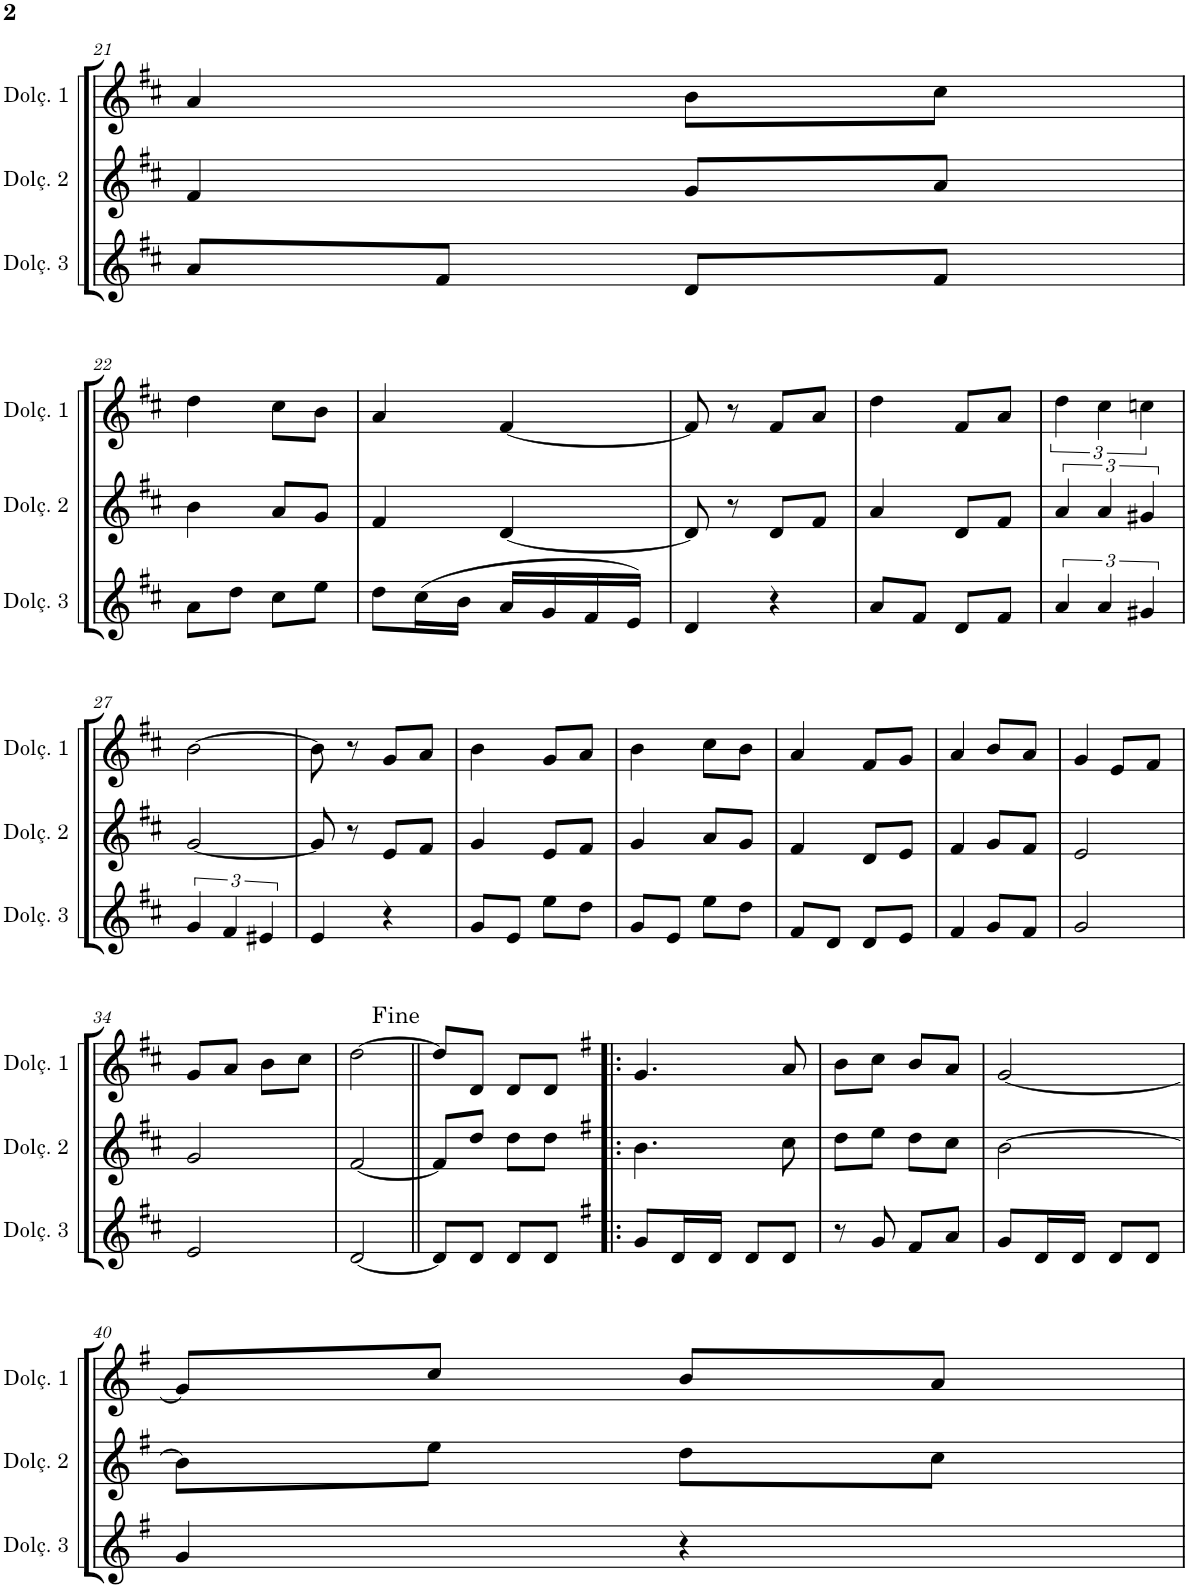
**kern	**kern	**kern
*part3	*part2	*part1
*staff3	*staff2	*staff1
*I"Dolçaina 3	*I"Dolçaina 2	*I"Dolçaina 1
*I'Dolç. 3	*I'Dolç. 2	*I'Dolç. 1
!!LO:PB:g=z
*clefG2	*clefG2	*clefG2
*Trd1c2	*Trd1c2	*Trd1c2
*k[f#c#]	*k[f#c#]	*k[f#c#]
*M2/4	*M2/4	*M2/4
=21	=21	=21
8a/L	4f#/	4a/
8f#/J	.	.
8d/L	8g/L	8b\L
8f#/J	8a/J	8cc#\J
!!LO:LB:g=z
=22	=22	=22
8a\L	4b\	4dd\
8dd\J	.	.
8cc#\L	8a/L	8cc#\L
8ee\J	8g/J	8b\J
=23	=23	=23
8dd\L	4f#/	4a/
(16cc#\L	.	.
16b\JJ	.	.
16a/LL	[4d/	[4f#/
16g/	.	.
16f#/	.	.
16e/JJ)	.	.
=24	=24	=24
4d/	8d/]	8f#/]
.	8r	8r
4r	8d/L	8f#/L
.	8f#/J	8a/J
=25	=25	=25
8a/L	4a/	4dd\
8f#/J	.	.
8d/L	8d/L	8f#/L
8f#/J	8f#/J	8a/J
=26	=26	=26
6a/	6a/	6dd\
6a/	6a/	6cc#\
6g#X/	6g#X/	6ccn\
!!LO:LB:g=z
=27	=27	=27
6g/	[2g/	[2b\
6f#/	.	.
6e#X/	.	.
=28	=28	=28
4e/	8g/]	8b\]
.	8r	8r
4r	8e/L	8g/L
.	8f#/J	8a/J
=29	=29	=29
8g/L	4g/	4b\
8e/J	.	.
8ee\L	8e/L	8g/L
8dd\J	8f#/J	8a/J
=30	=30	=30
8g/L	4g/	4b\
8e/J	.	.
8ee\L	8a/L	8cc#\L
8dd\J	8g/J	8b\J
=31	=31	=31
8f#/L	4f#/	4a/
8d/J	.	.
8d/L	8d/L	8f#/L
8e/J	8e/J	8g/J
=32	=32	=32
4f#/	4f#/	4a/
8g/L	8g/L	8b/L
8f#/J	8f#/J	8a/J
=33	=33	=33
2g/	2e/	4g/
.	.	8e/L
.	.	8f#/J
!!LO:LB:g=z
=34	=34	=34
2e/	2g/	8g/L
.	.	8a/J
.	.	8b\L
.	.	8cc#\J
=35	=35	=35
[2d/	[2f#/	[2dd\
=36||	=36||	=36||
8d/L]	8f#/L]	8dd/L]
8d/J	8dd/J	8d/J
8d/L	8dd\L	8d/L
8d/J	8dd\J	8d/J
=37!|:	=37!|:	=37!|:
*k[f#]	*k[f#]	*k[f#]
8g/L	4.b\	4.g/
16d/L	.	.
16d/JJ	.	.
8d/L	.	.
8d/J	8cc\	8a/
=38	=38	=38
8r	8dd\L	8b\L
8g/	8ee\J	8cc\J
8f#/L	8dd\L	8b/L
8a/J	8cc\J	8a/J
=39	=39	=39
8g/L	[2b\	[2g/
16d/L	.	.
16d/JJ	.	.
8d/L	.	.
8d/J	.	.
!!LO:LB:g=z
=40	=40	=40
4g/	8b\L]	8g/L]
.	8ee\J	8cc/J
4r	8dd\L	8b/L
.	8cc\J	8a/J
=	=	=
*-	*-	*-
